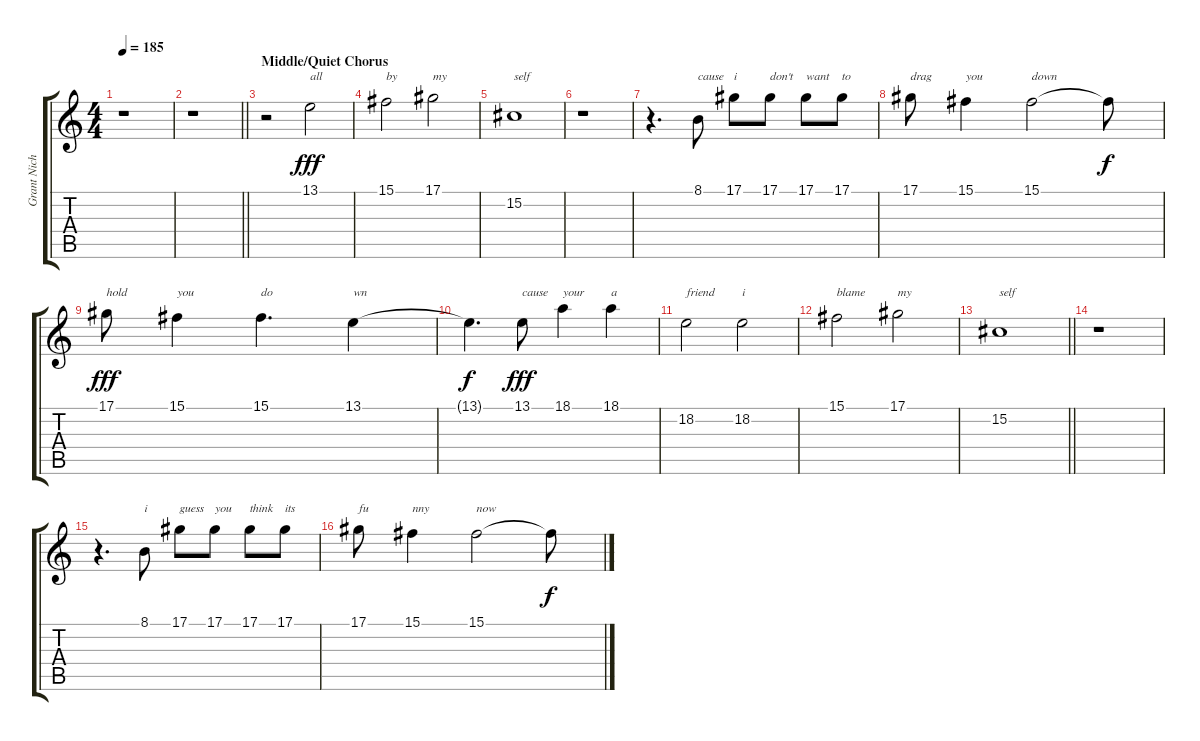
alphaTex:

\track ("Grant Nicholas(Vocals)" "Grant Nich") {instrument tenorsax}
\staff {score tabs}
\tuning (Eb4 Bb3 Gb3 Db3 Ab2 Eb2) {hide}
\ts (4 4)
\tempo 185
\clef g2
\ks c
r.1{dy f} |
\barLineRight lightlight
r.1 |
\section ("" "Middle/Quiet Chorus")
r.2{volume 12} 13.1.2{txt "all" dy fff} |
15.1.2{txt "by"} 17.1.2{txt "my"} |
15.2.1{txt "self"} |
r.1 |
r.4{d} 8.1.8{txt "cause"} 17.1.8{txt "i"} 17.1.8{txt "don't"} 17.1.8{txt "want"} 17.1.8{txt "to"} |
17.1.8{txt "drag"} 15.1.4{txt "you"} 15.1.2{txt "down"} 15.1{t}.8{dy f} |
17.1.8{txt "hold" dy fff} 15.1.4{txt "you"} 15.1.4{d txt "do"} 13.1.4{txt "wn"} |
13.1{t}.4{d dy f} 13.1.8{txt "cause" dy fff} 18.1.4{txt "your"} 18.1.4{txt "a"} |
18.2.2{txt "friend"} 18.2.2{txt "i"} |
15.1.2{txt "blame"} 17.1.2{txt "my"} |
\barLineRight lightlight
15.2.1{txt "self"} |
r.1 |
r.4{d} 8.1.8{txt "i"} 17.1.8{txt "guess"} 17.1.8{txt "you"} 17.1.8{txt "think"} 17.1.8{txt "its"} |
17.1.8{txt "fu"} 15.1.4{txt "nny"} 15.1.2{txt "now"} 15.1{t}.8{dy f}
